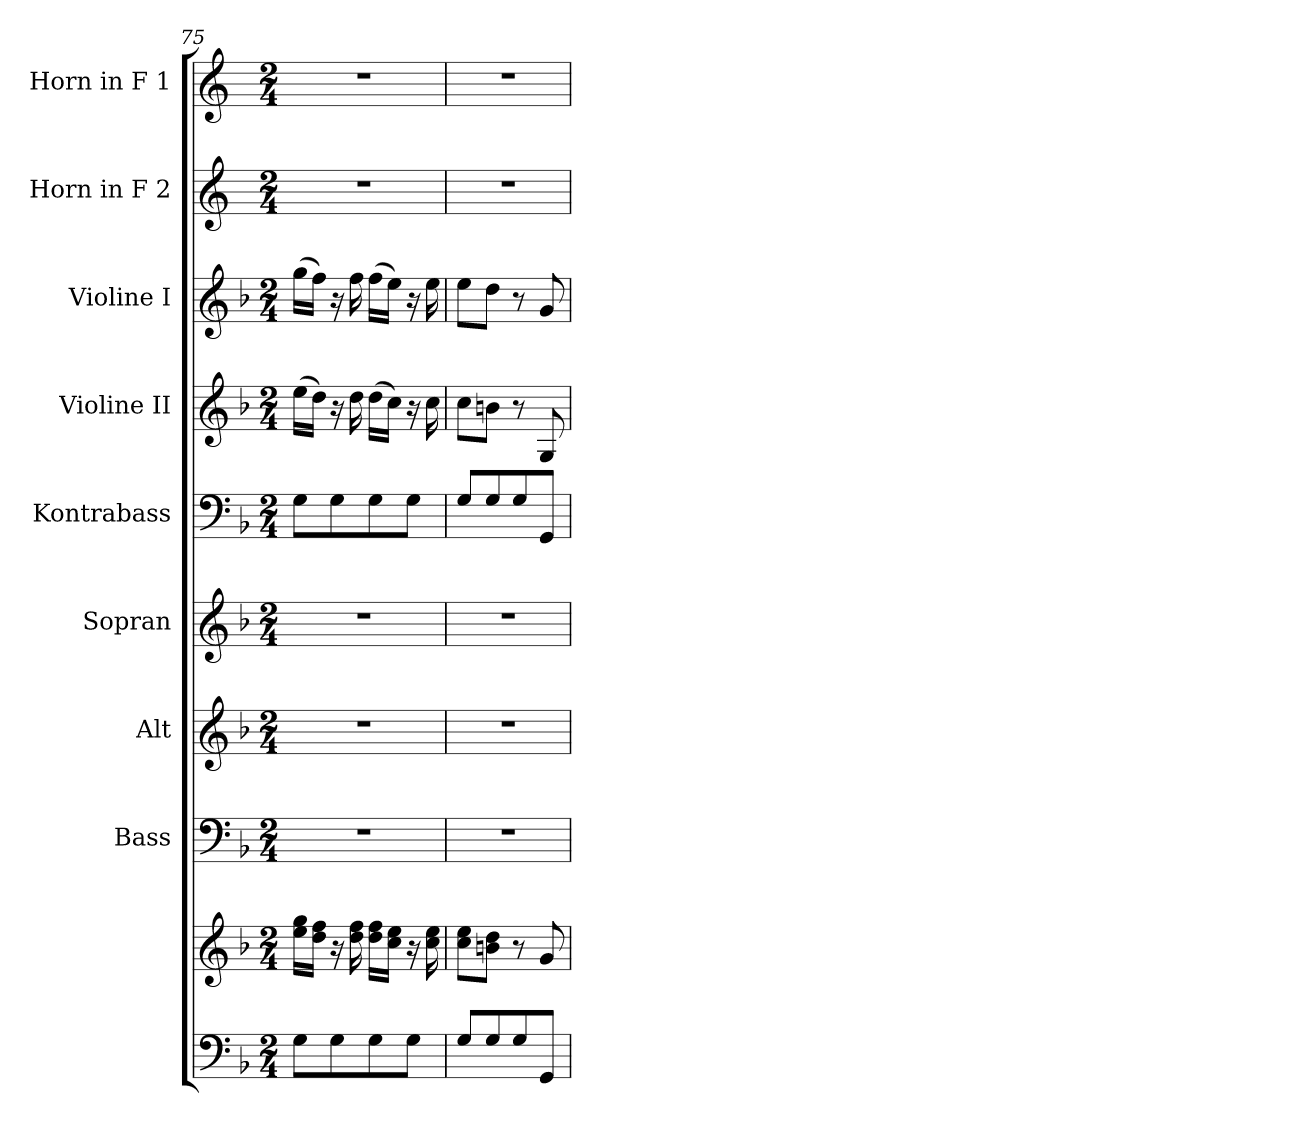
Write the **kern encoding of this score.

**kern	**kern	**kern	**kern	**kern	**kern	**kern	**kern	**kern	**kern
*part9	*part9	*part8	*part7	*part6	*part5	*part4	*part3	*part2	*part1
*staff10	*staff9	*staff8	*staff7	*staff6	*staff5	*staff4	*staff3	*staff2	*staff1
*	*	*I"Bass	*I"Alt	*I"Sopran	*I"Kontrabass	*I"Violine II	*I"Violine I	*I"Horn in F 2	*I"Horn in F 1
*	*	*I'B.	*I'A.	*I'S.	*I'Kb.	*I'Vl. II	*I'Vl. I	*I'Hrn. 2	*I'Hrn. 1
*clefF4	*clefG2	*clefF4	*clefG2	*clefG2	*clefF4	*clefG2	*clefG2	*clefG2	*clefG2
*	*	*	*	*	*ITrd7c12	*	*	*ITrd4c7	*ITrd4c7
*k[b-]	*k[b-]	*k[b-]	*k[b-]	*k[b-]	*k[b-]	*k[b-]	*k[b-]	*k[b-]	*k[b-]
*F:	*F:	*F:	*F:	*F:	*F:	*F:	*F:	*F:	*F:
*M2/4	*M2/4	*M2/4	*M2/4	*M2/4	*M2/4	*M2/4	*M2/4	*M2/4	*M2/4
=75	=75	=75	=75	=75	=75	=75	=75	=75	=75
8G\L	16ee\ 16gg\LL	2r	2r	2r	8GG\L	(>16ee\LL	(>16gg\LL	2r	2r
.	16dd\ 16ff\JJ	.	.	.	.	16dd\JJ)	16ff\JJ)	.	.
8G\	16r	.	.	.	8GG\	16r	16r	.	.
.	16dd\ 16ff\	.	.	.	.	16dd\	16ff\	.	.
8G\	16dd\ 16ff\LL	.	.	.	8GG\	(>16dd\LL	(>16ff\LL	.	.
.	16cc\ 16ee\JJ	.	.	.	.	16cc\JJ)	16ee\JJ)	.	.
8G\J	16r	.	.	.	8GG\J	16r	16r	.	.
.	16cc\ 16ee\	.	.	.	.	16cc\	16ee\	.	.
=76	=76	=76	=76	=76	=76	=76	=76	=76	=76
8G/L	8cc\ 8ee\L	2r	2r	2r	8GG/L	8cc\L	8ee\L	2r	2r
8G/	8bn\ 8dd\J	.	.	.	8GG/	8bn\J	8dd\J	.	.
8G/	8r	.	.	.	8GG/	8r	8r	.	.
8GG/J	8g/	.	.	.	8GGG/J	8G/	8g/	.	.
=	=	=	=	=	=	=	=	=	=
*-	*-	*-	*-	*-	*-	*-	*-	*-	*-
